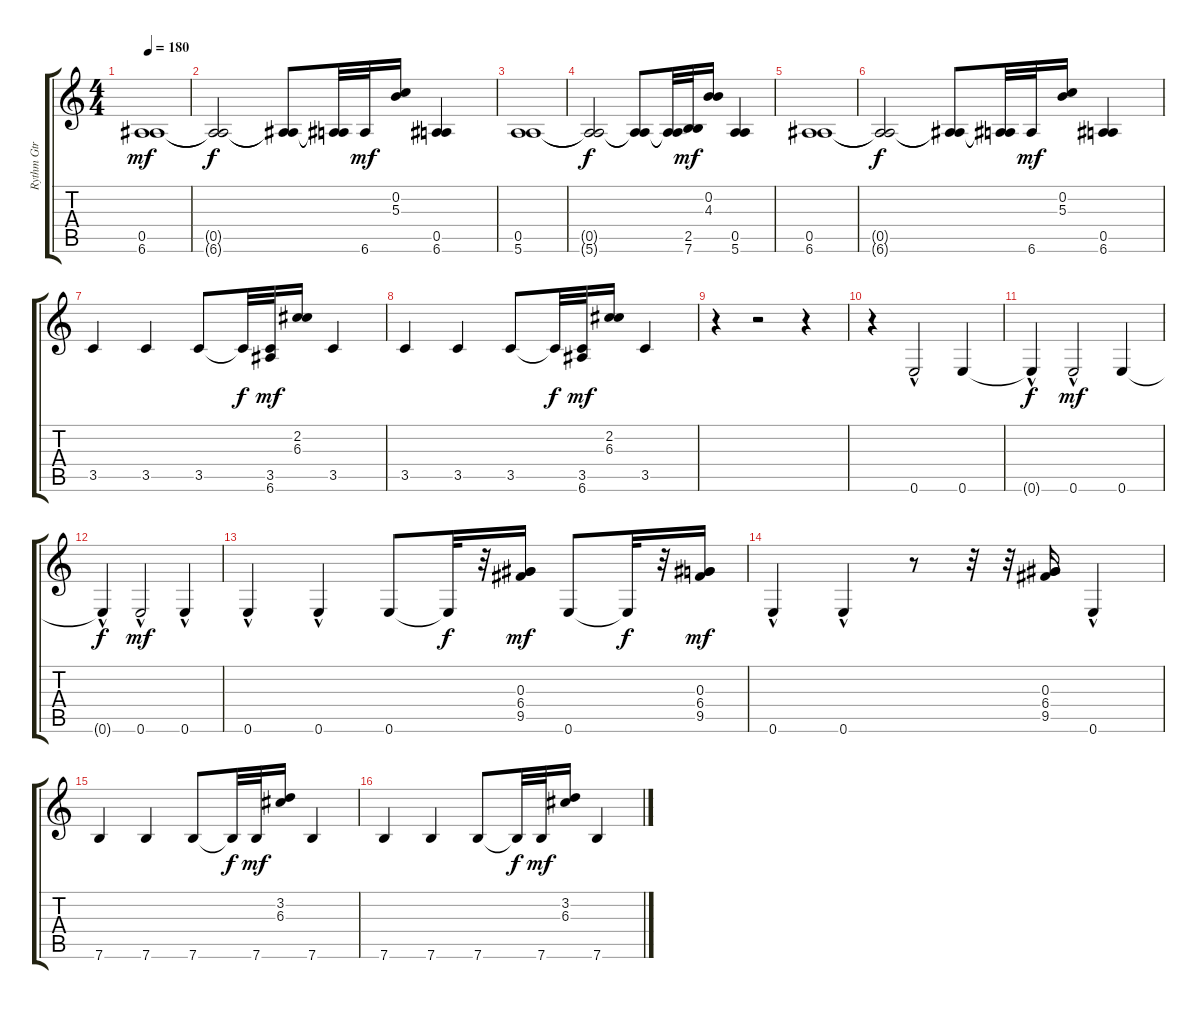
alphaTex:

\track ("Rythm Gtr Nylon Bk32" "Rythm Gtr ") {instrument acousticguitarnylon}
\staff {score tabs}
\tuning (E4 B3 G3 D3 A2 E2) {hide}
\ts (4 4)
\tempo 180
\clef g2
\ks c
(0.5 6.6).1{dy mf} |
(0.5{t} 6.6{t}).2{dy f} (0.5{t} 6.6{t}).8 (0.5{t} 6.6{t}).32 6.6.32{dy mf} (0.2 5.3).16 (0.5 6.6).4 |
(0.5 5.6).1 |
(0.5{t} 5.6{t}).2{dy f} (0.5{t} 5.6{t}).8 (0.5{t} 5.6{t}).32 (2.5 7.6).32{dy mf} (0.2 4.3).16 (0.5 5.6).4 |
(0.5 6.6).1 |
(0.5{t} 6.6{t}).2{dy f} (0.5{t} 6.6{t}).8 (0.5{t} 6.6{t}).32 6.6.32{dy mf} (0.2 5.3).16 (0.5 6.6).4 |
3.5.4 3.5.4 3.5.8 3.5{t}.32{dy f} (3.5 6.6).32{dy mf} (2.2 6.3).16 3.5.4 |
3.5.4 3.5.4 3.5.8 3.5{t}.32{dy f} (3.5 6.6).32{dy mf} (2.2 6.3).16 3.5.4 |
r.4 r.2 r.4 |
r.4 0.6{hac}.2 0.6.4 |
0.6{hac t}.4{dy f} 0.6{hac}.2{dy mf} 0.6.4 |
0.6{hac t}.4{dy f} 0.6{hac}.2{dy mf} 0.6{hac}.4 |
0.6{hac}.4 0.6{hac}.4 0.6.8 0.6{t}.32{dy f} r.32 (0.3 6.4 9.5).16{dy mf} 0.6.8 0.6{t}.32{dy f} r.32 (0.3 6.4 9.5).16{dy mf} |
0.6{hac}.4 0.6{hac}.4 r.8 r.32 r.32 (0.3 6.4 9.5).16 0.6{hac}.4 |
7.6.4 7.6.4 7.6.8 7.6{t}.32{dy f} 7.6.32{dy mf} (3.2 6.3).16 7.6.4 |
7.6.4 7.6.4 7.6.8 7.6{t}.32{dy f} 7.6.32{dy mf} (3.2 6.3).16 7.6.4
